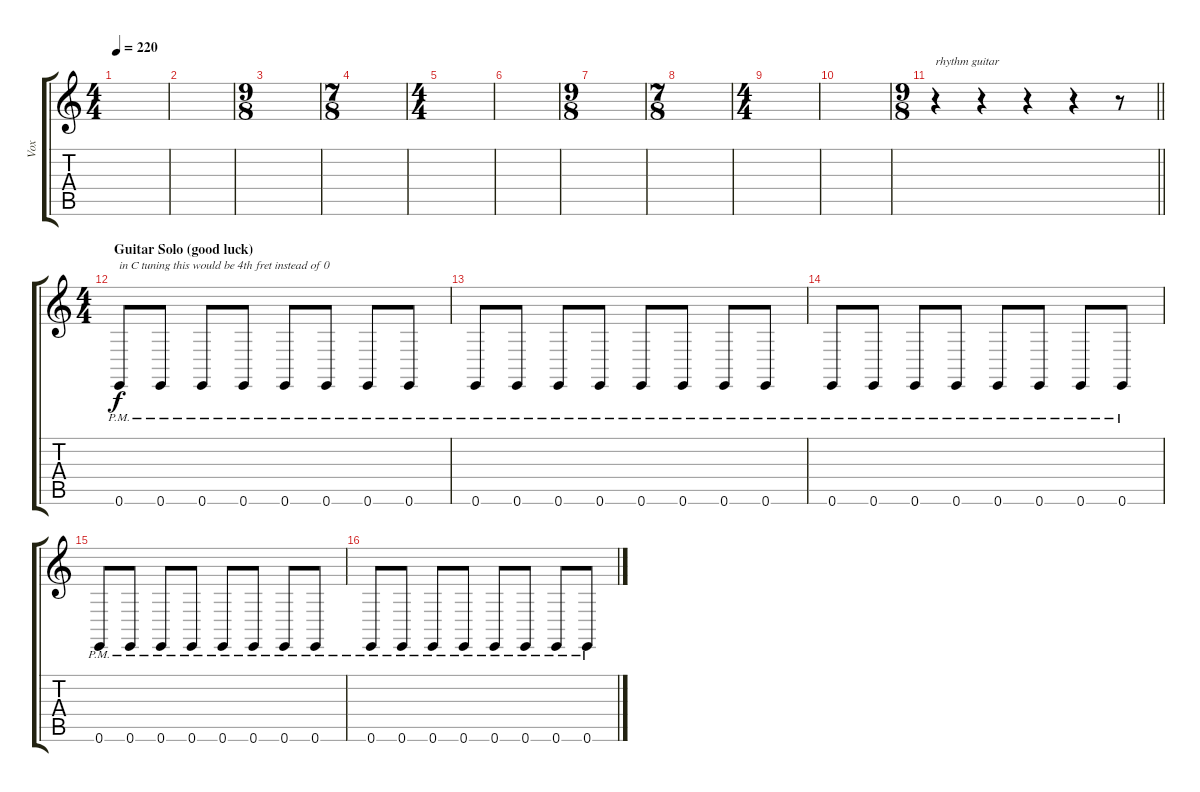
\track ("Vox" "Vox") {instrument acousticgrandpiano}
\staff {score tabs}
\tuning (E4 B3 G3 D3 A2 E2) {hide}
\ts (4 4)
\tempo 220
\clef g2
\ks c
|
|
\ts (9 8)
|
\ts (7 8)
|
\ts (4 4)
|
|
\ts (9 8)
|
\ts (7 8)
|
\ts (4 4)
|
|
\ts (9 8)
\barLineRight lightlight
r.4{txt "rhythm guitar" instrument distortionguitar} r.4 r.4 r.4 r.8 |
\ts (4 4)
\section ("" "Guitar Solo (good luck)")
0.6{pm}.8{txt "in C tuning this would be 4th fret instead of 0"} 0.6{pm}.8 0.6{pm}.8 0.6{pm}.8 0.6{pm}.8 0.6{pm}.8 0.6{pm}.8 0.6{pm}.8 |
0.6{pm}.8 0.6{pm}.8 0.6{pm}.8 0.6{pm}.8 0.6{pm}.8 0.6{pm}.8 0.6{pm}.8 0.6{pm}.8 |
0.6{pm}.8 0.6{pm}.8 0.6{pm}.8 0.6{pm}.8 0.6{pm}.8 0.6{pm}.8 0.6{pm}.8 0.6{pm}.8 |
0.6{pm}.8 0.6{pm}.8 0.6{pm}.8 0.6{pm}.8 0.6{pm}.8 0.6{pm}.8 0.6{pm}.8 0.6{pm}.8 |
0.6{pm}.8 0.6{pm}.8 0.6{pm}.8 0.6{pm}.8 0.6{pm}.8 0.6{pm}.8 0.6{pm}.8 0.6{pm}.8
